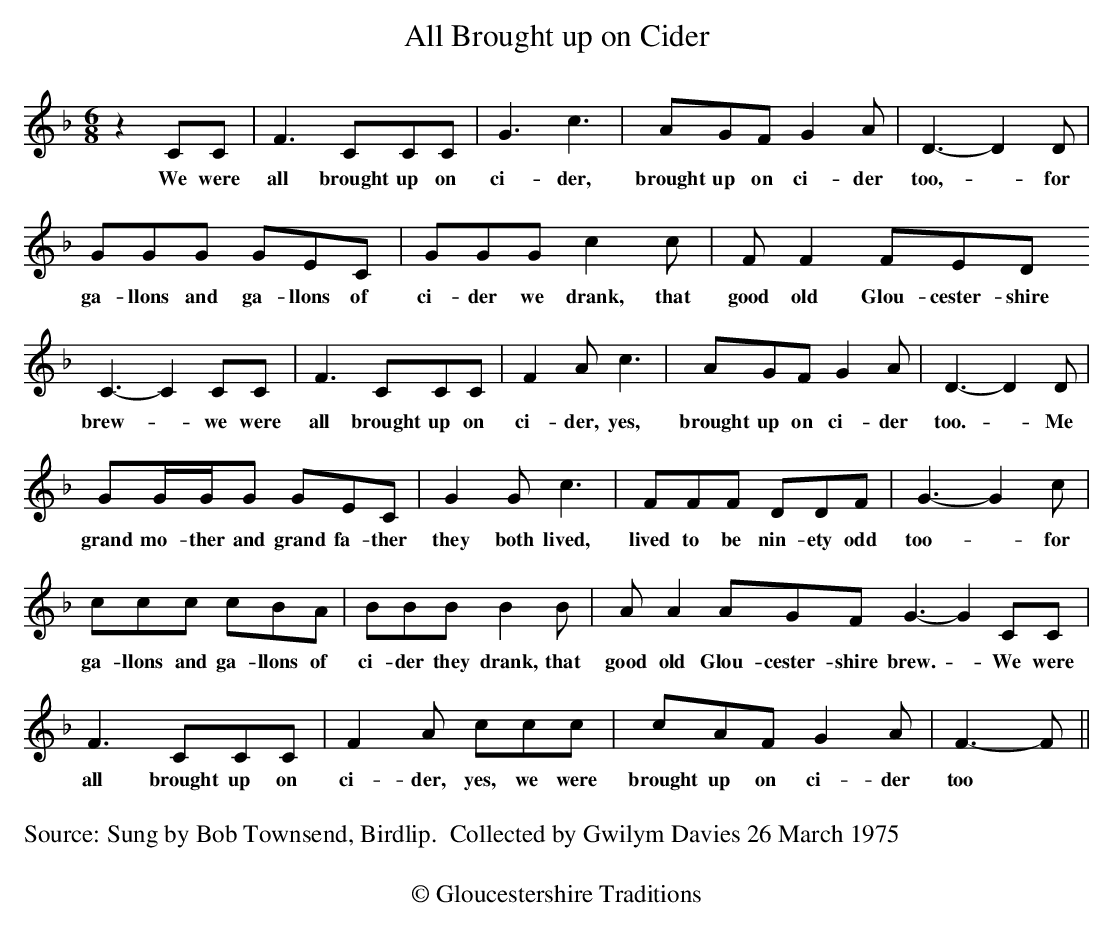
X:1
T:All Brought up on Cider
M:6/8
L:1/4
K:Fmaj
zC/2C/2|F>CC/2C/2|G>c2>|AG/2F/2 GA/2|D>-D2D/2|
w:We were all brought up on ci-der, brought up on ci-der too, -for
G/2G/2G/2 G/2E/2C/2|G/2G/2G/2 cc/2|F/2F F/2E/2D/2
w:ga-llons and ga-llons of ci-der we drank, that good old Glou-cester-shire
C>-C2C/2C/2|F>CC/2C/2|FA/2 c>|AG/2F/2 GA/2|D>-D2D/2|
w:brew--we were all brought up on ci-der, yes, brought up on ci-der too. -Me
G/2G/4G/4G/2 G/2E/2C/2|G G/2c>|FF/2F/2 D/2D/2F/2|G>-G2 c/2|
w:grand mo-ther and grand fa-ther they both lived, lived to be nin-ety odd too--for
c/2c/2c/2 c/2B/2A/2|B/2B/2B/2 BB/2|A/2A A/2G/2F/2G>-G2C/2C/2|
w:ga-llons and ga-llons of ci-der they drank, that good old Glou-cester-shire brew. -We were
F>CC/2C/2|FA/2 c/2c/2c/2|c/2A/2F/2 GA/2|F>-F ||
w:all brought up on ci-der, yes, we were brought up on ci-der too
W:
